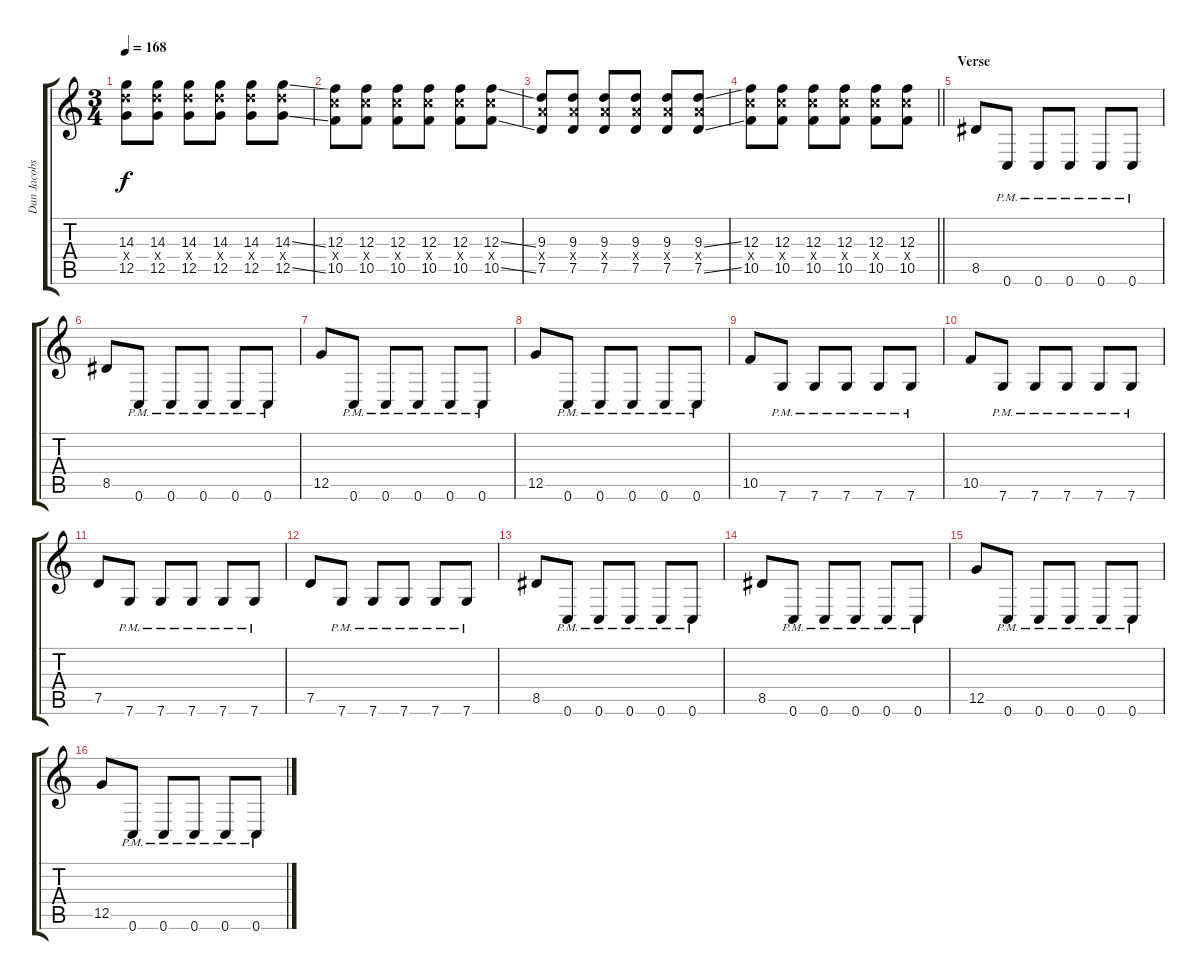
\track ("Dan Jacobs" "Dan Jacobs") {instrument distortionguitar}
\staff {score tabs}
\tuning (D4 A3 F3 C3 G2 C2) {hide}
\ts (3 4)
\tempo 168
\clef g2
\ks c
(14.3 14.4{x} 12.5).8{dy f} (14.3 14.4{x} 12.5).8 (14.3 14.4{x} 12.5).8 (14.3 14.4{x} 12.5).8 (14.3 14.4{x} 12.5).8 (14.3{ss} 14.4{x} 12.5{ss}).8 |
(12.3 12.4{x} 10.5).8 (12.3 12.4{x} 10.5).8 (12.3 12.4{x} 10.5).8 (12.3 12.4{x} 10.5).8 (12.3 12.4{x} 10.5).8 (12.3{ss} 12.4{x} 10.5{ss}).8 |
(9.3 9.4{x} 7.5).8 (9.3 9.4{x} 7.5).8 (9.3 9.4{x} 7.5).8 (9.3 9.4{x} 7.5).8 (9.3 9.4{x} 7.5).8 (9.3{ss} 9.4{x} 7.5{ss}).8 |
\barLineRight lightlight
(12.3 12.4{x} 10.5).8 (12.3 12.4{x} 10.5).8 (12.3 12.4{x} 10.5).8 (12.3 12.4{x} 10.5).8 (12.3 12.4{x} 10.5).8 (12.3 12.4{x} 10.5).8 |
\section ("" "Verse")
8.5.8 0.6{pm}.8 0.6{pm}.8 0.6{pm}.8 0.6{pm}.8 0.6{pm}.8 |
8.5.8 0.6{pm}.8 0.6{pm}.8 0.6{pm}.8 0.6{pm}.8 0.6{pm}.8 |
12.5.8 0.6{pm}.8 0.6{pm}.8 0.6{pm}.8 0.6{pm}.8 0.6{pm}.8 |
12.5.8 0.6{pm}.8 0.6{pm}.8 0.6{pm}.8 0.6{pm}.8 0.6{pm}.8 |
10.5.8 7.6{pm}.8 7.6{pm}.8 7.6{pm}.8 7.6{pm}.8 7.6{pm}.8 |
10.5.8 7.6{pm}.8 7.6{pm}.8 7.6{pm}.8 7.6{pm}.8 7.6{pm}.8 |
7.5.8 7.6{pm}.8 7.6{pm}.8 7.6{pm}.8 7.6{pm}.8 7.6{pm}.8 |
7.5.8 7.6{pm}.8 7.6{pm}.8 7.6{pm}.8 7.6{pm}.8 7.6{pm}.8 |
8.5.8 0.6{pm}.8 0.6{pm}.8 0.6{pm}.8 0.6{pm}.8 0.6{pm}.8 |
8.5.8 0.6{pm}.8 0.6{pm}.8 0.6{pm}.8 0.6{pm}.8 0.6{pm}.8 |
12.5.8 0.6{pm}.8 0.6{pm}.8 0.6{pm}.8 0.6{pm}.8 0.6{pm}.8 |
12.5.8 0.6{pm}.8 0.6{pm}.8 0.6{pm}.8 0.6{pm}.8 0.6{pm}.8
